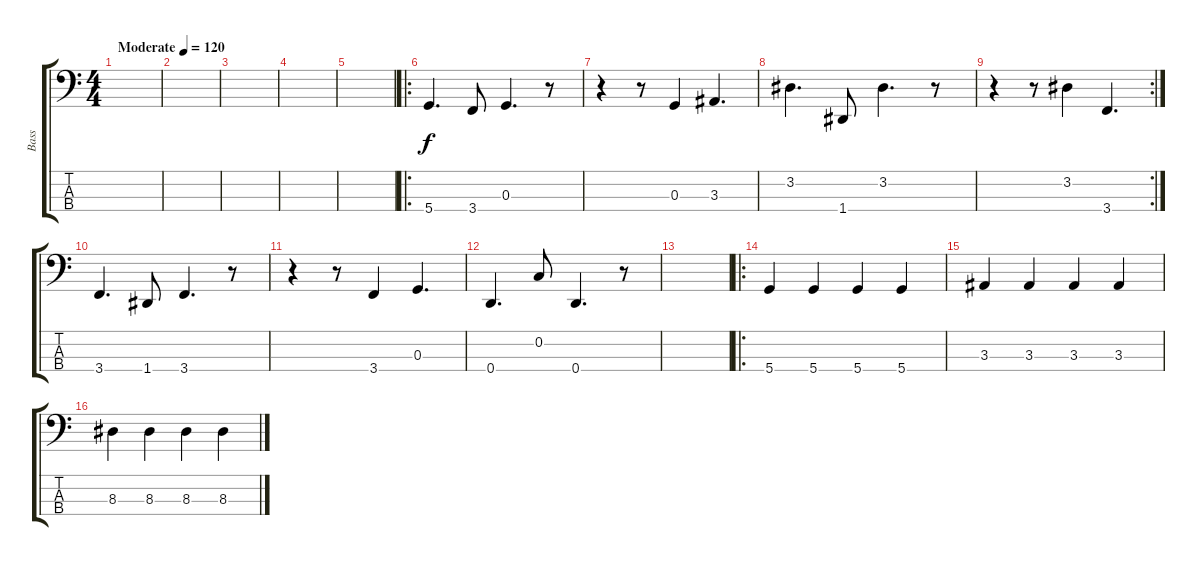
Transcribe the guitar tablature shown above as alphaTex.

\track ("Bass" "Bass") {instrument electricbassfinger}
\staff {score tabs}
\tuning (F2 C2 G1 D1) {hide}
\ts (4 4)
\tempo (120 "Moderate")
\clef f4
\ks c
|
|
|
|
|
\ro
5.4.4{d} 3.4.8 0.3.4{d} r.8 |
r.4 r.8 0.3.4 3.3.4{d} |
3.2.4{d} 1.4.8 3.2.4{d} r.8 |
\rc 2
r.4 r.8 3.2.4 3.4.4{d} |
3.4.4{d} 1.4.8 3.4.4{d} r.8 |
r.4 r.8 3.4.4 0.3.4{d} |
0.4.4{d} 0.2.8 0.4.4{d} r.8 |
|
\ro
5.4.4 5.4.4 5.4.4 5.4.4 |
3.3.4 3.3.4 3.3.4 3.3.4 |
8.3.4 8.3.4 8.3.4 8.3.4
